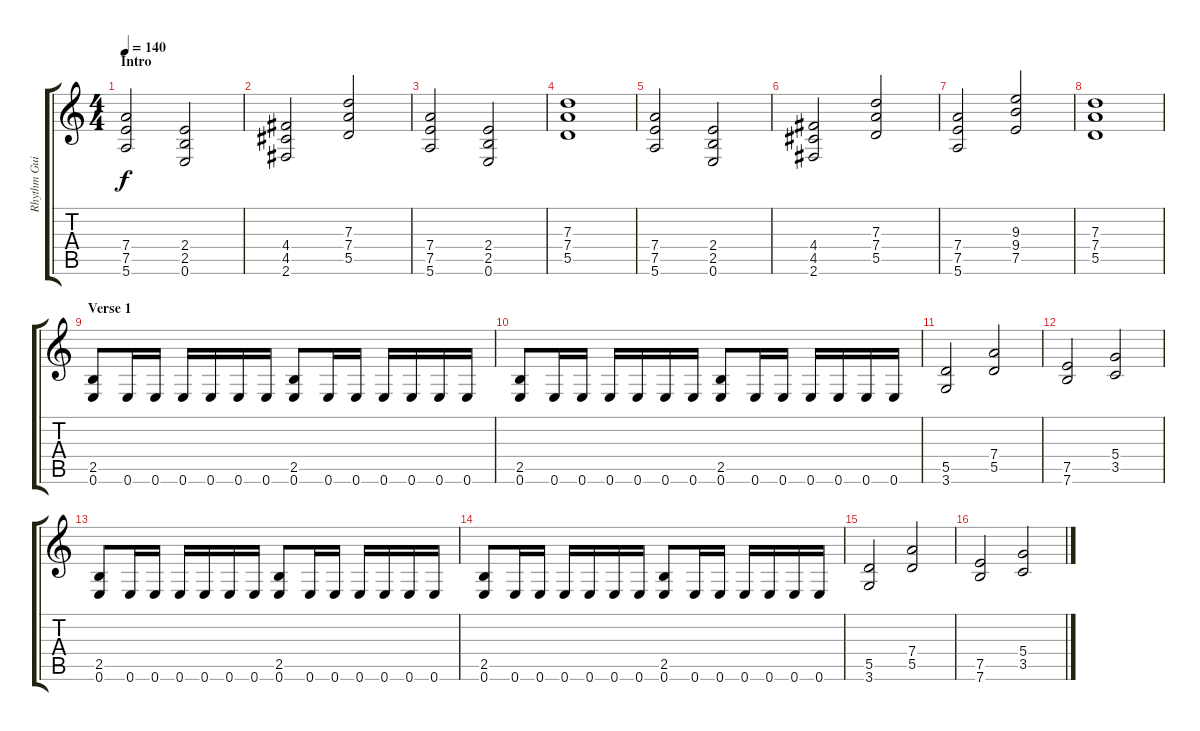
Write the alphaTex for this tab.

\track ("Rhythm Guitar 1" "Rhythm Gui") {instrument overdrivenguitar}
\staff {score tabs}
\tuning (E4 B3 G3 D3 A2 E2) {hide}
\ts (4 4)
\section ("" "Intro")
\tempo 140
\clef g2
\ks c
(7.4 7.5 5.6).2{dy f instrument overdrivenguitar} (2.4 2.5 0.6).2 |
(4.4 4.5 2.6).2 (7.3 7.4 5.5).2 |
(7.4 7.5 5.6).2 (2.4 2.5 0.6).2 |
(7.3 7.4 5.5).1 |
(7.4 7.5 5.6).2 (2.4 2.5 0.6).2 |
(4.4 4.5 2.6).2 (7.3 7.4 5.5).2 |
(7.4 7.5 5.6).2 (9.3 9.4 7.5).2 |
(7.3 7.4 5.5).1 |
\section ("" "Verse 1")
(2.5 0.6).8 0.6.16 0.6.16 0.6.16 0.6.16 0.6.16 0.6.16 (2.5 0.6).8 0.6.16 0.6.16 0.6.16 0.6.16 0.6.16 0.6.16 |
(2.5 0.6).8 0.6.16 0.6.16 0.6.16 0.6.16 0.6.16 0.6.16 (2.5 0.6).8 0.6.16 0.6.16 0.6.16 0.6.16 0.6.16 0.6.16 |
(5.5 3.6).2 (7.4 5.5).2 |
(7.5 7.6).2 (5.4 3.5).2 |
(2.5 0.6).8 0.6.16 0.6.16 0.6.16 0.6.16 0.6.16 0.6.16 (2.5 0.6).8 0.6.16 0.6.16 0.6.16 0.6.16 0.6.16 0.6.16 |
(2.5 0.6).8 0.6.16 0.6.16 0.6.16 0.6.16 0.6.16 0.6.16 (2.5 0.6).8 0.6.16 0.6.16 0.6.16 0.6.16 0.6.16 0.6.16 |
(5.5 3.6).2 (7.4 5.5).2 |
(7.5 7.6).2 (5.4 3.5).2
